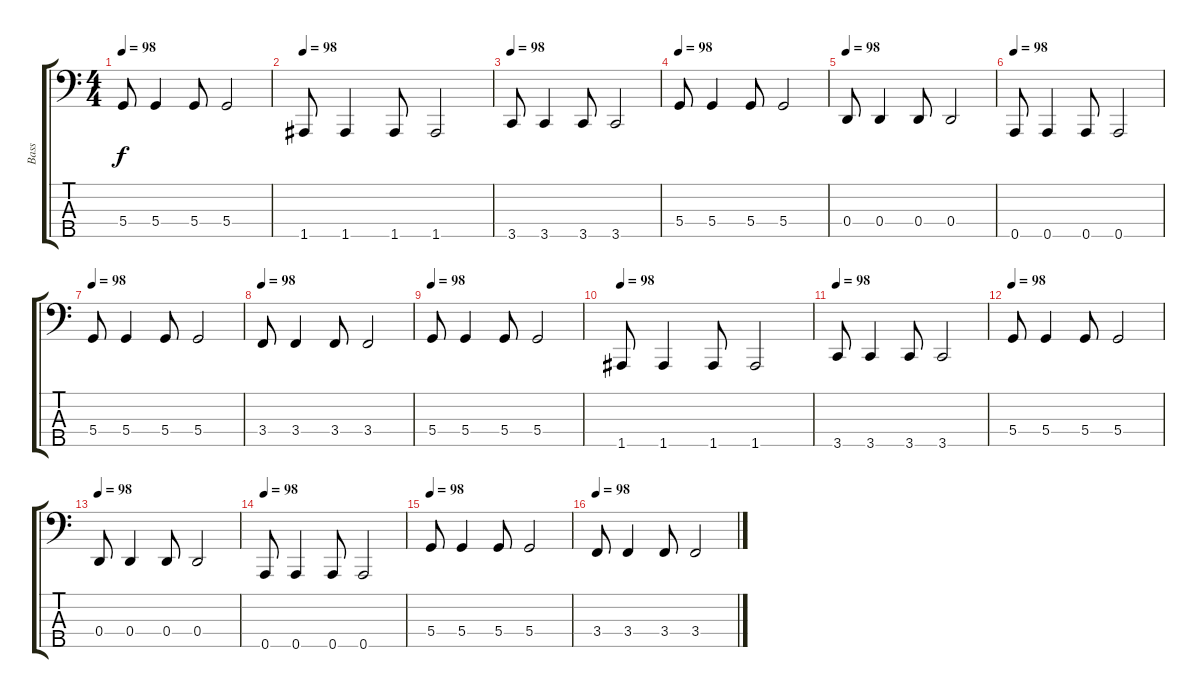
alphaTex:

\track ("Bass" "Bass") {instrument electricbassfinger}
\staff {score tabs}
\tuning (F2 C2 G1 D1 A0) {hide}
\ts (4 4)
\tempo 98
\clef f4
\ks c
5.4.8{dy f} 5.4.4 5.4.8 5.4.2 |
\tempo 98
1.5.8 1.5.4 1.5.8 1.5.2 |
\tempo 98
3.5.8 3.5.4 3.5.8 3.5.2 |
\tempo 98
5.4.8 5.4.4 5.4.8 5.4.2 |
\tempo 98
0.4.8 0.4.4 0.4.8 0.4.2 |
\tempo 98
0.5.8 0.5.4 0.5.8 0.5.2 |
\tempo 98
5.4.8 5.4.4 5.4.8 5.4.2 |
\tempo 98
3.4.8 3.4.4 3.4.8 3.4.2 |
\tempo 98
5.4.8 5.4.4 5.4.8 5.4.2 |
\tempo 98
1.5.8 1.5.4 1.5.8 1.5.2 |
\tempo 98
3.5.8 3.5.4 3.5.8 3.5.2 |
\tempo 98
5.4.8 5.4.4 5.4.8 5.4.2 |
\tempo 98
0.4.8 0.4.4 0.4.8 0.4.2 |
\tempo 98
0.5.8 0.5.4 0.5.8 0.5.2 |
\tempo 98
5.4.8 5.4.4 5.4.8 5.4.2 |
\tempo 98
3.4.8 3.4.4 3.4.8 3.4.2
